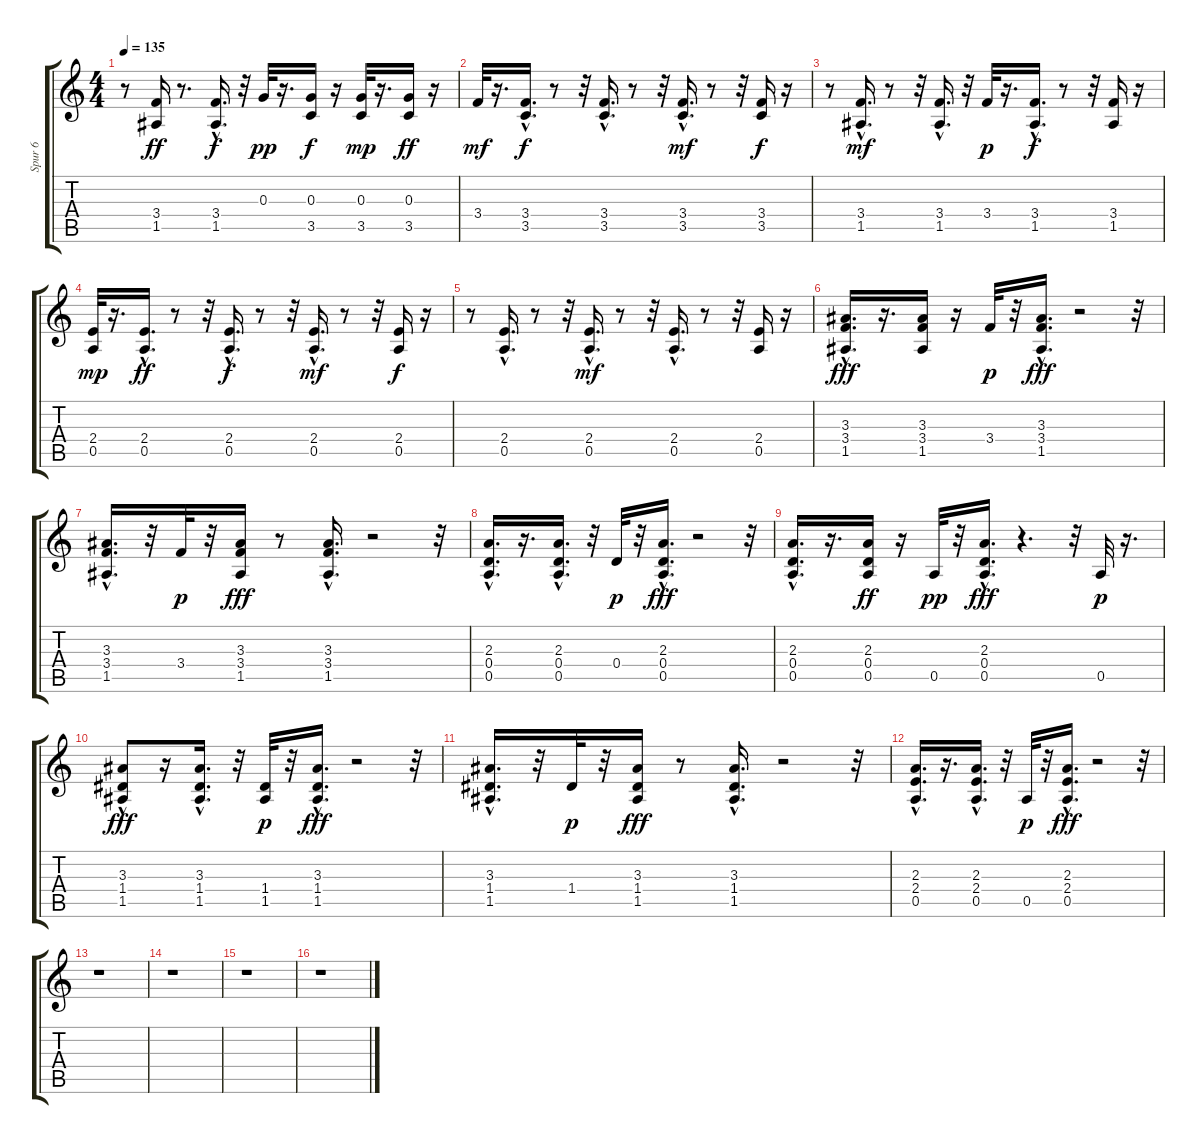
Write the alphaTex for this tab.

\track ("Spur 6" "Spur 6") {instrument electricguitarclean}
\staff {score tabs}
\tuning (E4 B3 G3 D3 A2 E2) {hide}
\ts (4 4)
\tempo 135
\clef g2
\ks c
r.8{dy mf} (3.4 1.5).16{dy ff} r.8{d} (3.4{hac} 1.5).16{d dy f} r.32 0.3.32{dy pp} r.16{d} (0.3 3.5).16{dy f} r.16 (0.3 3.5).32{dy mp} r.16{d} (0.3 3.5).16{dy ff} r.16 |
3.4.32{dy mf} r.16{d} (3.4{hac} 3.5{hac}).16{d dy f} r.8 r.32 (3.4{hac} 3.5{hac}).16{d} r.8 r.32 (3.4{hac} 3.5{hac}).16{d dy mf} r.8 r.32 (3.4 3.5).16{dy f} r.16 |
r.8 (3.4{hac} 1.5{hac}).16{d dy mf} r.8 r.32 (3.4{hac} 1.5).16{d} r.32 3.4.32{dy p} r.16{d} (3.4{hac} 1.5{hac}).16{d dy f} r.8 r.32 (3.4 1.5).16 r.16 |
(2.4 0.5).32{dy mp} r.16{d} (2.4{hac} 0.5).16{d dy ff} r.8 r.32 (2.4{hac} 0.5{hac}).16{d dy f} r.8 r.32 (2.4{hac} 0.5{hac}).16{d dy mf} r.8 r.32 (2.4 0.5).16{dy f} r.16 |
r.8 (2.4{hac} 0.5{hac}).16{d} r.8 r.32 (2.4{hac} 0.5{hac}).16{d dy mf} r.8 r.32 (2.4{hac} 0.5{hac}).16{d} r.8 r.32 (2.4 0.5).16 r.16 |
(3.3{hac} 3.4 1.5).16{d dy fff} r.16{d} (3.3 3.4 1.5).16 r.16 3.4.32{dy p} r.32 (3.3 3.4 1.5{hac}).16{d dy fff} r.2 r.32 |
(3.3{hac} 3.4 1.5{hac}).16{d} r.32 3.4.32{dy p} r.32 (3.3 3.4 1.5).16{dy fff} r.8 (3.3{hac} 3.4 1.5{hac}).16{d} r.2 r.32 |
(2.3{hac} 0.4 0.5).16{d} r.16{d} (2.3 0.4{hac} 0.5).16{d} r.32 0.4.32{dy p} r.32 (2.3{hac} 0.4 0.5{hac}).16{d dy fff} r.2 r.32 |
(2.3{hac} 0.4{hac} 0.5).16{d} r.16{d} (2.3 0.4 0.5).16{dy ff} r.16 0.5.32{dy pp} r.32 (2.3{hac} 0.4{hac} 0.5).16{d dy fff} r.4{d} r.32 0.5.32{dy p} r.16{d} |
(3.3 1.4 1.5{hac}).8{dy fff} r.16 (3.3 1.4{hac} 1.5).16{d} r.32 (1.4 1.5).32{dy p} r.32 (3.3 1.4{hac} 1.5).16{d dy fff} r.2 r.32 |
(3.3 1.4 1.5{hac}).16{d} r.32 1.4.32{dy p} r.32 (3.3 1.4 1.5).16{dy fff} r.8 (3.3 1.4{hac} 1.5).16{d} r.2 r.32 |
(2.3{hac} 2.4{hac} 0.5).16{d} r.16{d} (2.3{hac} 2.4 0.5).16{d} r.32 0.5.32{dy p} r.32 (2.3 2.4 0.5{hac}).16{d dy fff} r.2 r.32 |
r.1 |
r.1 |
r.1 |
r.1
